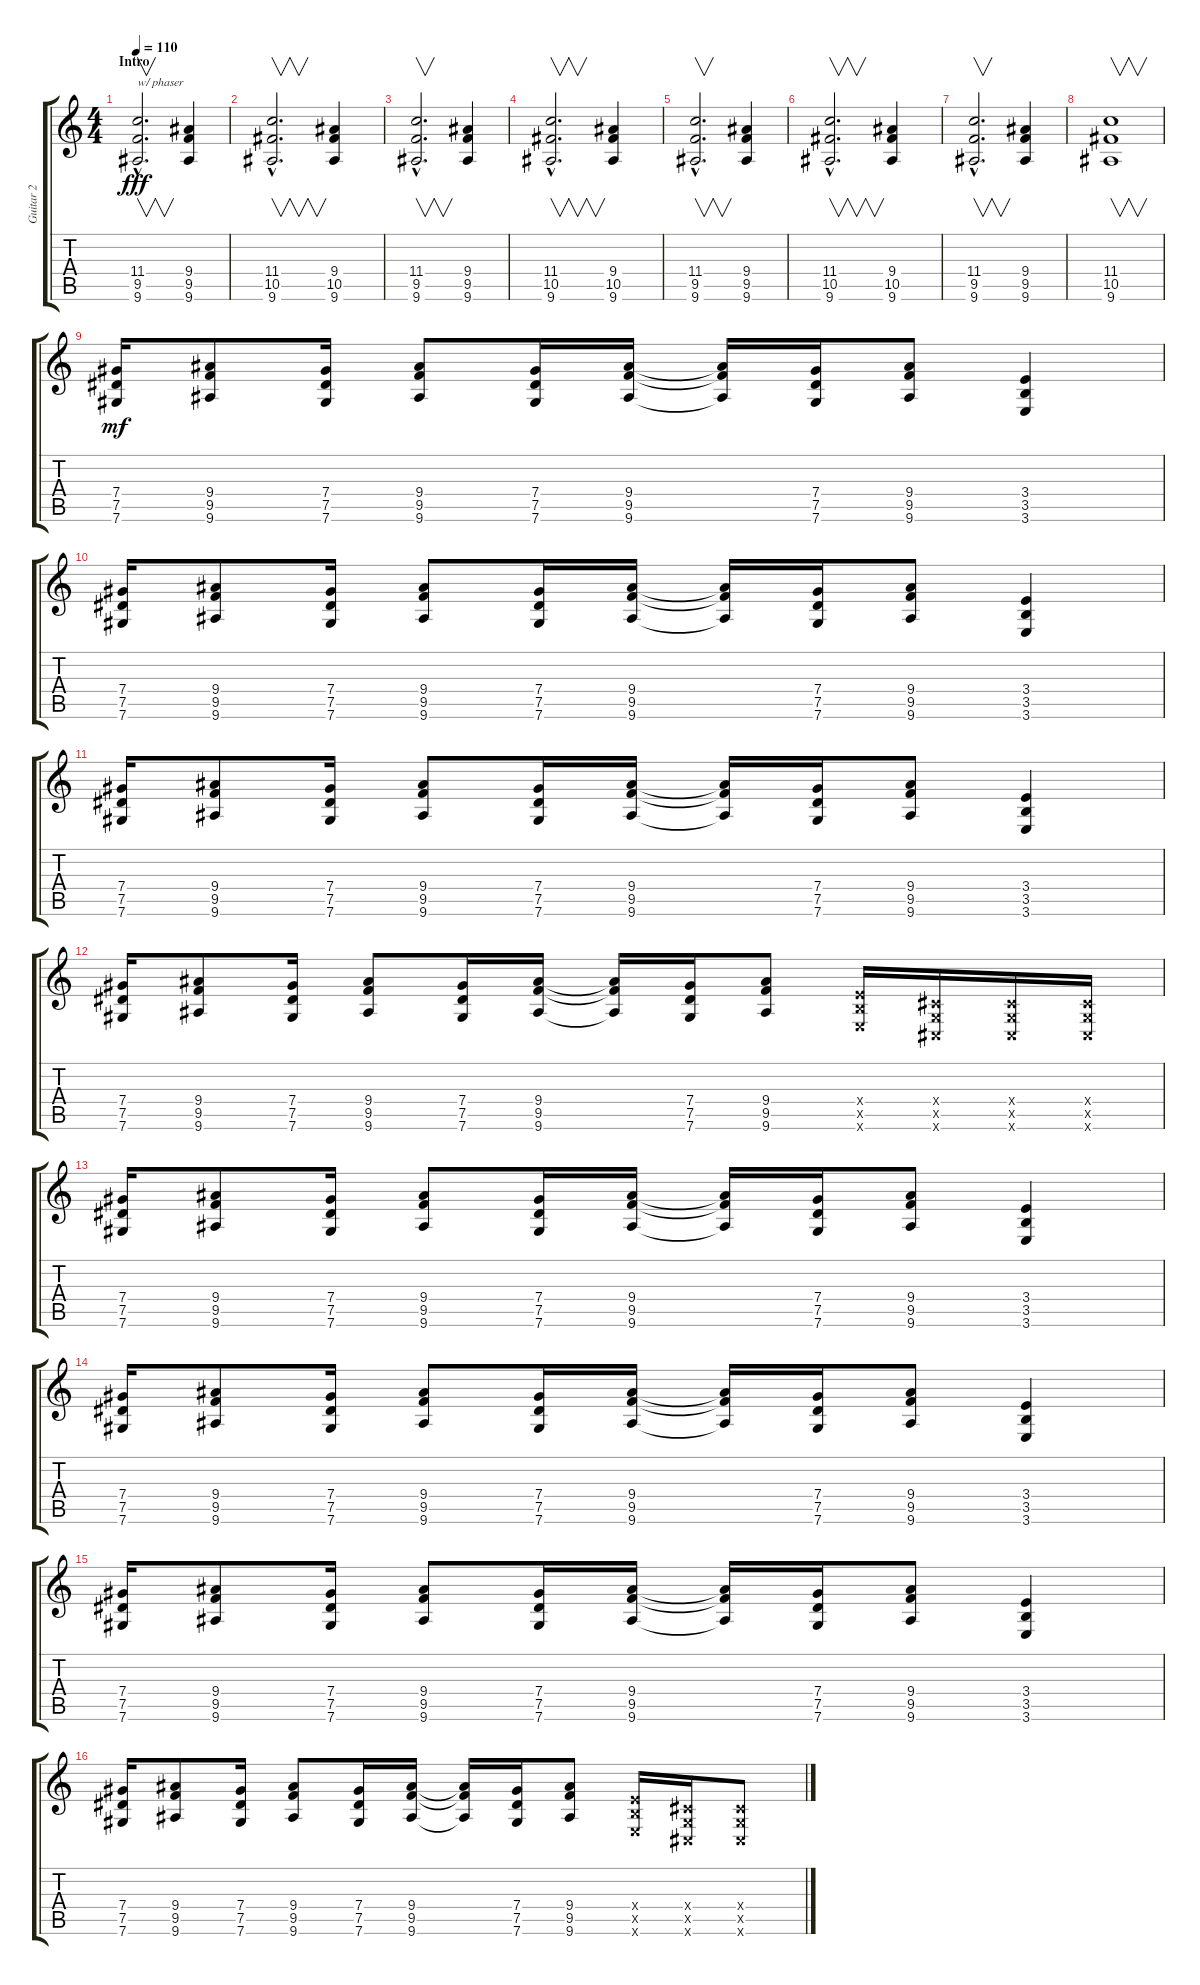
\track ("Guitar 2" "Guitar 2") {instrument distortionguitar}
\staff {score tabs}
\tuning (Eb4 Bb3 Gb3 Db3 Ab2 Db2) {hide}
\ts (4 4)
\section ("" "Intro")
\tempo 110
\clef g2
\ks c
(11.4{hac} 9.5{hac} 9.6{hac}).2{v d txt "w/ phaser" dy fff instrument electricguitarclean} (9.4 9.5 9.6).4 |
(11.4{hac} 10.5{hac} 9.6{hac}).2{v d} (9.4 10.5 9.6).4 |
(11.4{hac} 9.5{hac} 9.6{hac}).2{v d} (9.4 9.5 9.6).4 |
(11.4{hac} 10.5{hac} 9.6{hac}).2{v d} (9.4 10.5 9.6).4 |
(11.4{hac} 9.5{hac} 9.6{hac}).2{v d} (9.4 9.5 9.6).4 |
(11.4{hac} 10.5{hac} 9.6{hac}).2{v d} (9.4 10.5 9.6).4 |
(11.4{hac} 9.5{hac} 9.6{hac}).2{v d} (9.4 9.5 9.6).4 |
(11.4 10.5 9.6).1{v} |
(7.4 7.5 7.6).16{dy mf instrument distortionguitar} (9.4 9.5 9.6).8 (7.4 7.5 7.6).16 (9.4 9.5 9.6).8 (7.4 7.5 7.6).16 (9.4 9.5 9.6).16 (9.4{t} 9.5{t} 9.6{t}).16 (7.4 7.5 7.6).16 (9.4 9.5 9.6).8 (3.4 3.5 3.6).4 |
(7.4 7.5 7.6).16 (9.4 9.5 9.6).8 (7.4 7.5 7.6).16 (9.4 9.5 9.6).8 (7.4 7.5 7.6).16 (9.4 9.5 9.6).16 (9.4{t} 9.5{t} 9.6{t}).16 (7.4 7.5 7.6).16 (9.4 9.5 9.6).8 (3.4 3.5 3.6).4 |
(7.4 7.5 7.6).16 (9.4 9.5 9.6).8 (7.4 7.5 7.6).16 (9.4 9.5 9.6).8 (7.4 7.5 7.6).16 (9.4 9.5 9.6).16 (9.4{t} 9.5{t} 9.6{t}).16 (7.4 7.5 7.6).16 (9.4 9.5 9.6).8 (3.4 3.5 3.6).4 |
(7.4 7.5 7.6).16 (9.4 9.5 9.6).8 (7.4 7.5 7.6).16 (9.4 9.5 9.6).8 (7.4 7.5 7.6).16 (9.4 9.5 9.6).16 (9.4{t} 9.5{t} 9.6{t}).16 (7.4 7.5 7.6).16 (9.4 9.5 9.6).8 (3.4{x} 3.5{x} 3.6{x}).16 (0.4{x} 0.5{x} 0.6{x}).16 (0.4{x} 0.5{x} 0.6{x}).16 (0.4{x} 0.5{x} 0.6{x}).16 |
(7.4 7.5 7.6).16 (9.4 9.5 9.6).8 (7.4 7.5 7.6).16 (9.4 9.5 9.6).8 (7.4 7.5 7.6).16 (9.4 9.5 9.6).16 (9.4{t} 9.5{t} 9.6{t}).16 (7.4 7.5 7.6).16 (9.4 9.5 9.6).8 (3.4 3.5 3.6).4 |
(7.4 7.5 7.6).16 (9.4 9.5 9.6).8 (7.4 7.5 7.6).16 (9.4 9.5 9.6).8 (7.4 7.5 7.6).16 (9.4 9.5 9.6).16 (9.4{t} 9.5{t} 9.6{t}).16 (7.4 7.5 7.6).16 (9.4 9.5 9.6).8 (3.4 3.5 3.6).4 |
(7.4 7.5 7.6).16 (9.4 9.5 9.6).8 (7.4 7.5 7.6).16 (9.4 9.5 9.6).8 (7.4 7.5 7.6).16 (9.4 9.5 9.6).16 (9.4{t} 9.5{t} 9.6{t}).16 (7.4 7.5 7.6).16 (9.4 9.5 9.6).8 (3.4 3.5 3.6).4 |
(7.4 7.5 7.6).16 (9.4 9.5 9.6).8 (7.4 7.5 7.6).16 (9.4 9.5 9.6).8 (7.4 7.5 7.6).16 (9.4 9.5 9.6).16 (9.4{t} 9.5{t} 9.6{t}).16 (7.4 7.5 7.6).16 (9.4 9.5 9.6).8 (3.4{x} 3.5{x} 3.6{x}).16 (0.4{x} 0.5{x} 0.6{x}).16 (0.4{x} 0.5{x} 0.6{x}).8
